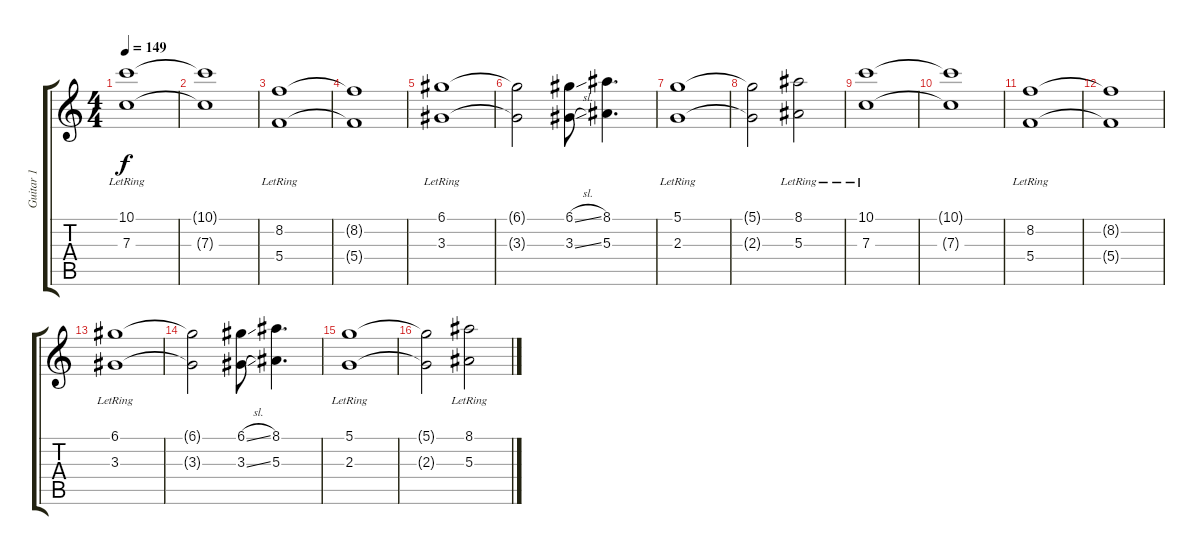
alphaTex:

\track ("Guitar 1" "Guitar 1") {instrument electricguitarclean}
\staff {score tabs}
\tuning (D4 A3 F3 C3 G2 C2) {hide}
\ts (4 4)
\tempo 149
\clef g2
\ks c
(10.1{lr} 7.3{lr}).1{dy f} |
(10.1{t} 7.3{t}).1 |
(8.2{lr} 5.4{lr}).1 |
(8.2{t} 5.4{t}).1 |
(6.1{lr} 3.3{lr}).1 |
(6.1{t} 3.3{t}).2 (6.1{sl} 3.3{sl}).8 (8.1 5.3).4{d} |
(5.1{lr} 2.3{lr}).1 |
(5.1{t} 2.3{t}).2 (8.1{lr} 5.3{lr}).2 |
(10.1{lr} 7.3{lr}).1 |
(10.1{t} 7.3{t}).1 |
(8.2{lr} 5.4{lr}).1 |
(8.2{t} 5.4{t}).1 |
(6.1{lr} 3.3{lr}).1 |
(6.1{t} 3.3{t}).2 (6.1{sl} 3.3{sl}).8 (8.1 5.3).4{d} |
(5.1{lr} 2.3{lr}).1 |
(5.1{t} 2.3{t}).2 (8.1{lr} 5.3{lr}).2
